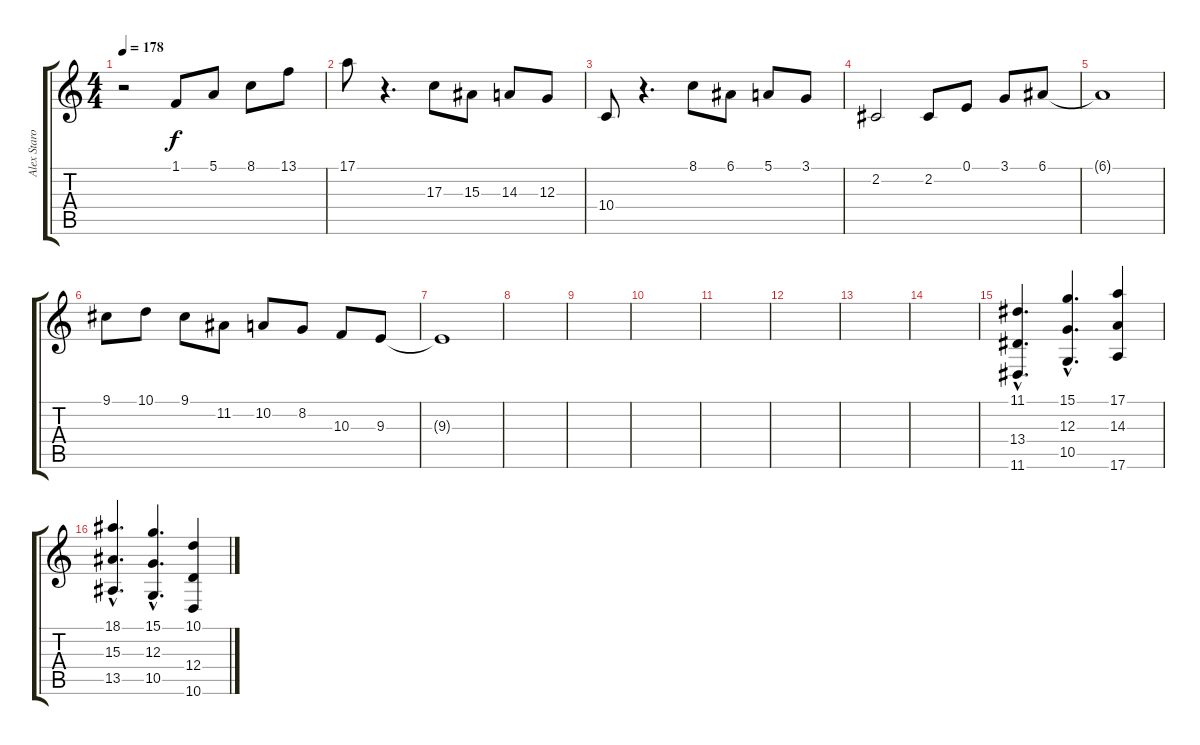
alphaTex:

\track ("Alex Staropoli" "Alex Staro") {instrument harpsichord}
\staff {score tabs}
\tuning (E4 B3 G3 D3 A2 E2) {hide}
\ts (4 4)
\tempo 178
\clef g2
\ks c
r.2{dy f} 1.1.8 5.1.8 8.1.8 13.1.8 |
17.1.8 r.4{d} 17.3.8 15.3.8 14.3.8 12.3.8 |
10.4.8 r.4{d} 8.1.8 6.1.8 5.1.8 3.1.8 |
2.2.2 2.2.8 0.1.8 3.1.8 6.1.8 |
6.1{t}.1 |
9.1.8 10.1.8 9.1.8 11.2.8 10.2.8 8.2.8 10.3.8 9.3.8 |
9.3{t}.1 |
|
|
|
|
|
|
|
(11.1{hac} 13.4{hac} 11.6{hac}).4{d instrument choiraahs} (15.1{hac} 12.3{hac} 10.5{hac}).4{d} (17.1 14.3 17.6).4 |
(18.1{hac} 15.3{hac} 13.5{hac}).4{d} (15.1{hac} 12.3{hac} 10.5{hac}).4{d} (10.1 12.4 10.6).4
